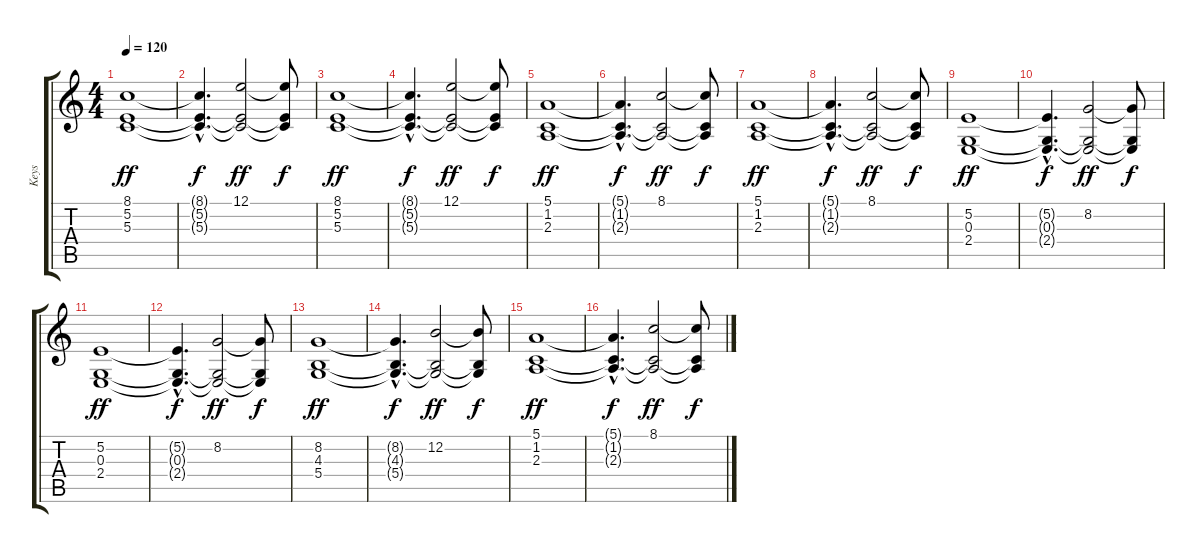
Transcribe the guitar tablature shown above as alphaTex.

\track ("Keys" "Keys") {instrument synthstrings1}
\staff {score tabs}
\tuning (E4 B3 G3 D3 A2 E2) {hide}
\ts (4 4)
\tempo 120
\clef g2
\ks c
(8.1 5.2 5.3).1{dy ff} |
(8.1{hac t} 5.2{hac t} 5.3{hac t}).4{d dy f} (12.1 5.2{t} 5.3{t}).2{dy ff} (12.1{t} 5.2{t} 5.3{t}).8{dy f} |
(8.1 5.2 5.3).1{dy ff} |
(8.1{hac t} 5.2{hac t} 5.3{hac t}).4{d dy f} (12.1 5.2{t} 5.3{t}).2{dy ff} (12.1{t} 5.2{t} 5.3{t}).8{dy f} |
(5.1 1.2 2.3).1{dy ff} |
(5.1{hac t} 1.2{hac t} 2.3{hac t}).4{d dy f} (8.1 1.2{t} 2.3{t}).2{dy ff} (8.1{t} 1.2{t} 2.3{t}).8{dy f} |
(5.1 1.2 2.3).1{dy ff} |
(5.1{hac t} 1.2{hac t} 2.3{hac t}).4{d dy f} (8.1 1.2{t} 2.3{t}).2{dy ff} (8.1{t} 1.2{t} 2.3{t}).8{dy f} |
(5.2 0.3 2.4).1{dy ff} |
(5.2{hac t} 0.3{hac t} 2.4{hac t}).4{d dy f} (8.2 0.3{t} 2.4{t}).2{dy ff} (8.2{t} 0.3{t} 2.4{t}).8{dy f} |
(5.2 0.3 2.4).1{dy ff} |
(5.2{hac t} 0.3{hac t} 2.4{hac t}).4{d dy f} (8.2 0.3{t} 2.4{t}).2{dy ff} (8.2{t} 0.3{t} 2.4{t}).8{dy f} |
(8.2 4.3 5.4).1{dy ff} |
(8.2{hac t} 4.3{hac t} 5.4{hac t}).4{d dy f} (12.2 4.3{t} 5.4{t}).2{dy ff} (12.2{t} 4.3{t} 5.4{t}).8{dy f} |
(5.1 1.2 2.3).1{dy ff} |
(5.1{hac t} 1.2{hac t} 2.3{hac t}).4{d dy f} (8.1 1.2{t} 2.3{t}).2{dy ff} (8.1{t} 1.2{t} 2.3{t}).8{dy f}
